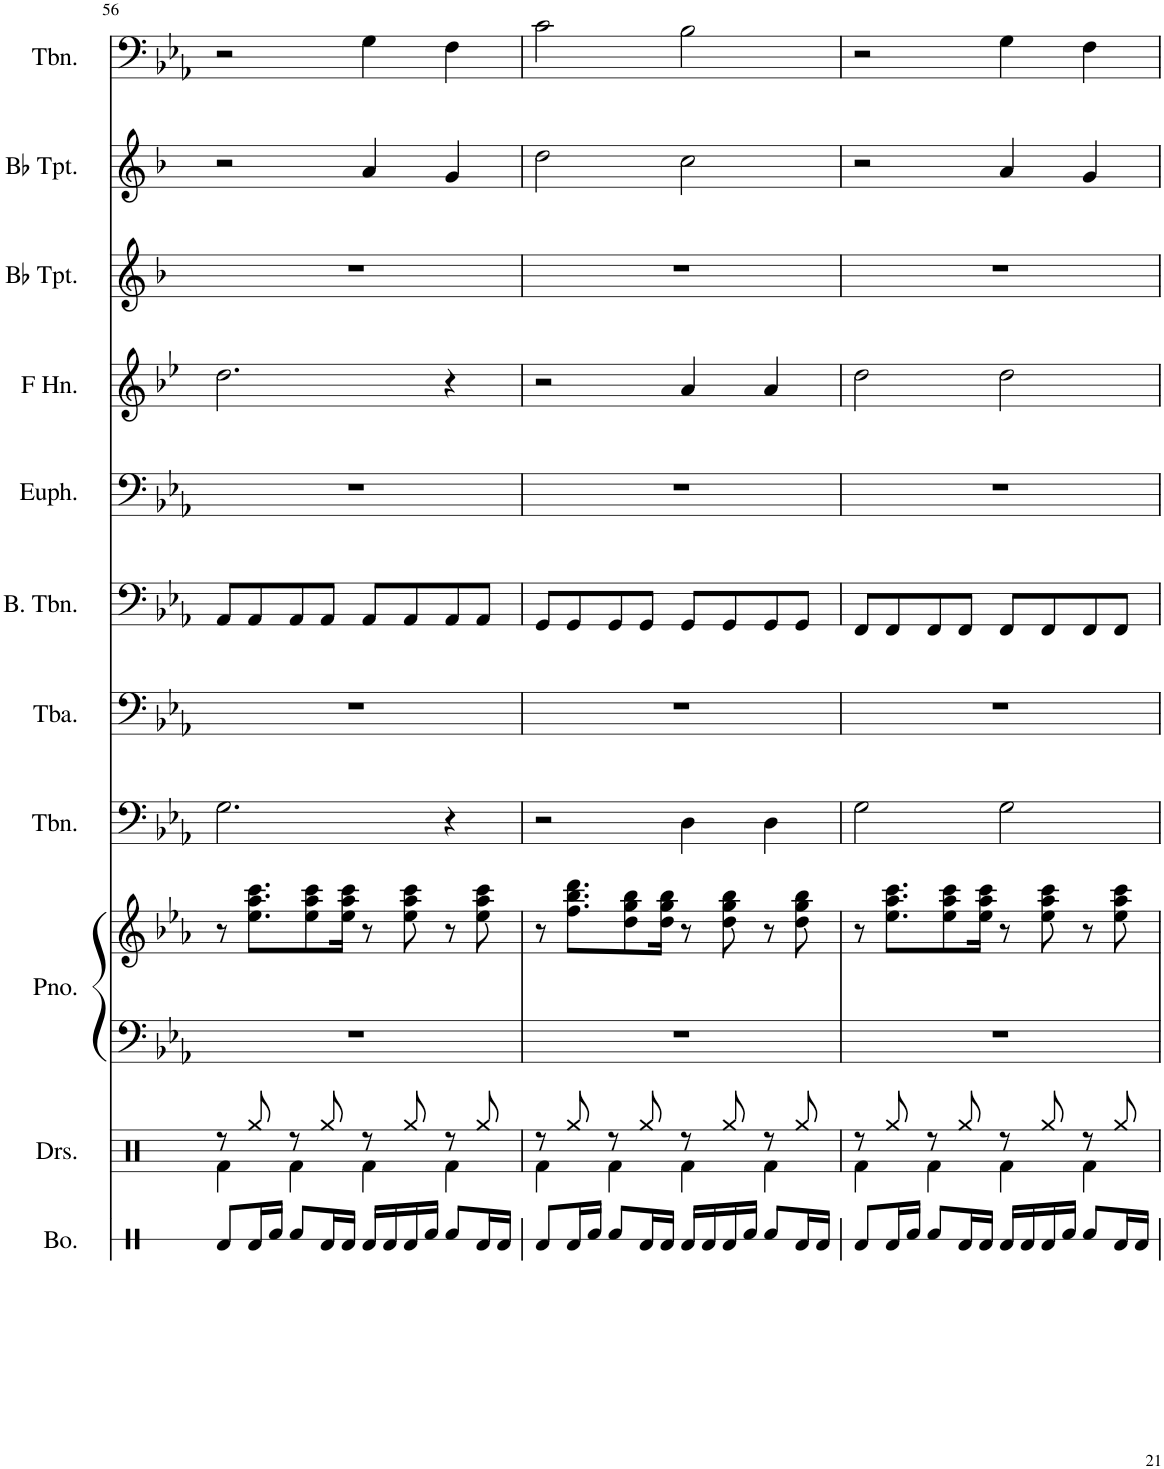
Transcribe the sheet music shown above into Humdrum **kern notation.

**kern	**kern	**kern	**kern	**kern	**kern	**kern	**kern	**kern	**kern	**kern	**kern
*part11	*part10	*part9	*part9	*part8	*part7	*part6	*part5	*part4	*part3	*part2	*part1
*staff12	*staff11	*staff10	*staff9	*staff8	*staff7	*staff6	*staff5	*staff4	*staff3	*staff2	*staff1
*I"Bongos	*I"Drumset	*I"Piano	*	*I"Trombone	*I"Tuba	*I"Bass Trombone	*I"Euphonium	*I"Horn in F	*I"Bb Trumpet	*I"Bb Trumpet	*I"Trombone
*I'Bo.	*I'Drs.	*I'Pno.	*	*I'Tbn.	*I'Tba.	*I'B. Tbn.	*I'Euph.	*	*I'Bb Tpt.	*I'Bb Tpt.	*I'Tbn.
!!LO:PB:g=z
*clefX	*clefX	*clefF4	*clefG2	*clefF4	*clefF4	*clefF4	*clefF4	*clefG2	*clefG2	*clefG2	*clefF4
*	*	*	*	*	*	*	*	*Trd4c7	*Trd1c2	*Trd1c2	*
*k[]	*k[]	*k[b-e-a-]	*k[b-e-a-]	*k[b-e-a-]	*k[b-e-a-]	*k[b-e-a-]	*k[b-e-a-]	*k[b-e-]	*k[b-]	*k[b-]	*k[b-e-a-]
*M4/4	*M4/4	*M4/4	*M4/4	*M4/4	*M4/4	*M4/4	*M4/4	*M4/4	*M4/4	*M4/4	*M4/4
=56	=56	=56	=56	=56	=56	=56	=56	=56	=56	=56	=56
*	*^	*	*	*	*	*	*	*	*	*	*
8Rd/L	8r	4Rf\	1r	8r	2.G\	1r	8AA-/L	1r	2.dd\	1r	2r	2r
16Rd/L	8Rgg/	.	.	8.ee-\ 8.aa-\ 8.ccc\L	.	.	8AA-/	.	.	.	.	.
16Rf/JJ	.	.	.	.	.	.	.	.	.	.	.	.
8Rf/L	8r	4Rf\	.	.	.	.	8AA-/	.	.	.	.	.
.	.	.	.	8ee-\ 8aa-\ 8ccc\	.	.	.	.	.	.	.	.
16Rd/L	8Rgg/	.	.	.	.	.	8AA-/J	.	.	.	.	.
16Rd/JJ	.	.	.	16ee-\ 16aa-\ 16ccc\Jk	.	.	.	.	.	.	.	.
16Rd/LL	8r	4Rf\	.	8r	.	.	8AA-/L	.	.	.	4a/	4G\
16Rd/	.	.	.	.	.	.	.	.	.	.	.	.
16Rd/	8Rgg/	.	.	8ee-\ 8aa-\ 8ccc\	.	.	8AA-/	.	.	.	.	.
16Rf/JJ	.	.	.	.	.	.	.	.	.	.	.	.
8Rf/L	8r	4Rf\	.	8r	4r	.	8AA-/	.	4r	.	4g/	4F\
16Rd/L	8Rgg/	.	.	8ee-\ 8aa-\ 8ccc\	.	.	8AA-/J	.	.	.	.	.
16Rd/JJ	.	.	.	.	.	.	.	.	.	.	.	.
=57	=57	=57	=57	=57	=57	=57	=57	=57	=57	=57	=57	=57
8Rd/L	8r	4Rf\	1r	8r	2r	1r	8GG/L	1r	2r	1r	2dd\	2c\
16Rd/L	8Rgg/	.	.	8.ff\ 8.bb-\ 8.ddd\L	.	.	8GG/	.	.	.	.	.
16Rf/JJ	.	.	.	.	.	.	.	.	.	.	.	.
8Rf/L	8r	4Rf\	.	.	.	.	8GG/	.	.	.	.	.
.	.	.	.	8dd\ 8gg\ 8bb-\	.	.	.	.	.	.	.	.
16Rd/L	8Rgg/	.	.	.	.	.	8GG/J	.	.	.	.	.
16Rd/JJ	.	.	.	16dd\ 16gg\ 16bb-\Jk	.	.	.	.	.	.	.	.
16Rd/LL	8r	4Rf\	.	8r	4D\	.	8GG/L	.	4a/	.	2cc\	2B-\
16Rd/	.	.	.	.	.	.	.	.	.	.	.	.
16Rd/	8Rgg/	.	.	8dd\ 8gg\ 8bb-\	.	.	8GG/	.	.	.	.	.
16Rf/JJ	.	.	.	.	.	.	.	.	.	.	.	.
8Rf/L	8r	4Rf\	.	8r	4D\	.	8GG/	.	4a/	.	.	.
16Rd/L	8Rgg/	.	.	8dd\ 8gg\ 8bb-\	.	.	8GG/J	.	.	.	.	.
16Rd/JJ	.	.	.	.	.	.	.	.	.	.	.	.
=58	=58	=58	=58	=58	=58	=58	=58	=58	=58	=58	=58	=58
8Rd/L	8r	4Rf\	1r	8r	2G\	1r	8FF/L	1r	2dd\	1r	2r	2r
16Rd/L	8Rgg/	.	.	8.ee-\ 8.aa-\ 8.ccc\L	.	.	8FF/	.	.	.	.	.
16Rf/JJ	.	.	.	.	.	.	.	.	.	.	.	.
8Rf/L	8r	4Rf\	.	.	.	.	8FF/	.	.	.	.	.
.	.	.	.	8ee-\ 8aa-\ 8ccc\	.	.	.	.	.	.	.	.
16Rd/L	8Rgg/	.	.	.	.	.	8FF/J	.	.	.	.	.
16Rd/JJ	.	.	.	16ee-\ 16aa-\ 16ccc\Jk	.	.	.	.	.	.	.	.
16Rd/LL	8r	4Rf\	.	8r	2G\	.	8FF/L	.	2dd\	.	4a/	4G\
16Rd/	.	.	.	.	.	.	.	.	.	.	.	.
16Rd/	8Rgg/	.	.	8ee-\ 8aa-\ 8ccc\	.	.	8FF/	.	.	.	.	.
16Rf/JJ	.	.	.	.	.	.	.	.	.	.	.	.
8Rf/L	8r	4Rf\	.	8r	.	.	8FF/	.	.	.	4g/	4F\
16Rd/L	8Rgg/	.	.	8ee-\ 8aa-\ 8ccc\	.	.	8FF/J	.	.	.	.	.
16Rd/JJ	.	.	.	.	.	.	.	.	.	.	.	.
*	*v	*v	*	*	*	*	*	*	*	*	*	*
=	=	=	=	=	=	=	=	=	=	=	=
*-	*-	*-	*-	*-	*-	*-	*-	*-	*-	*-	*-
